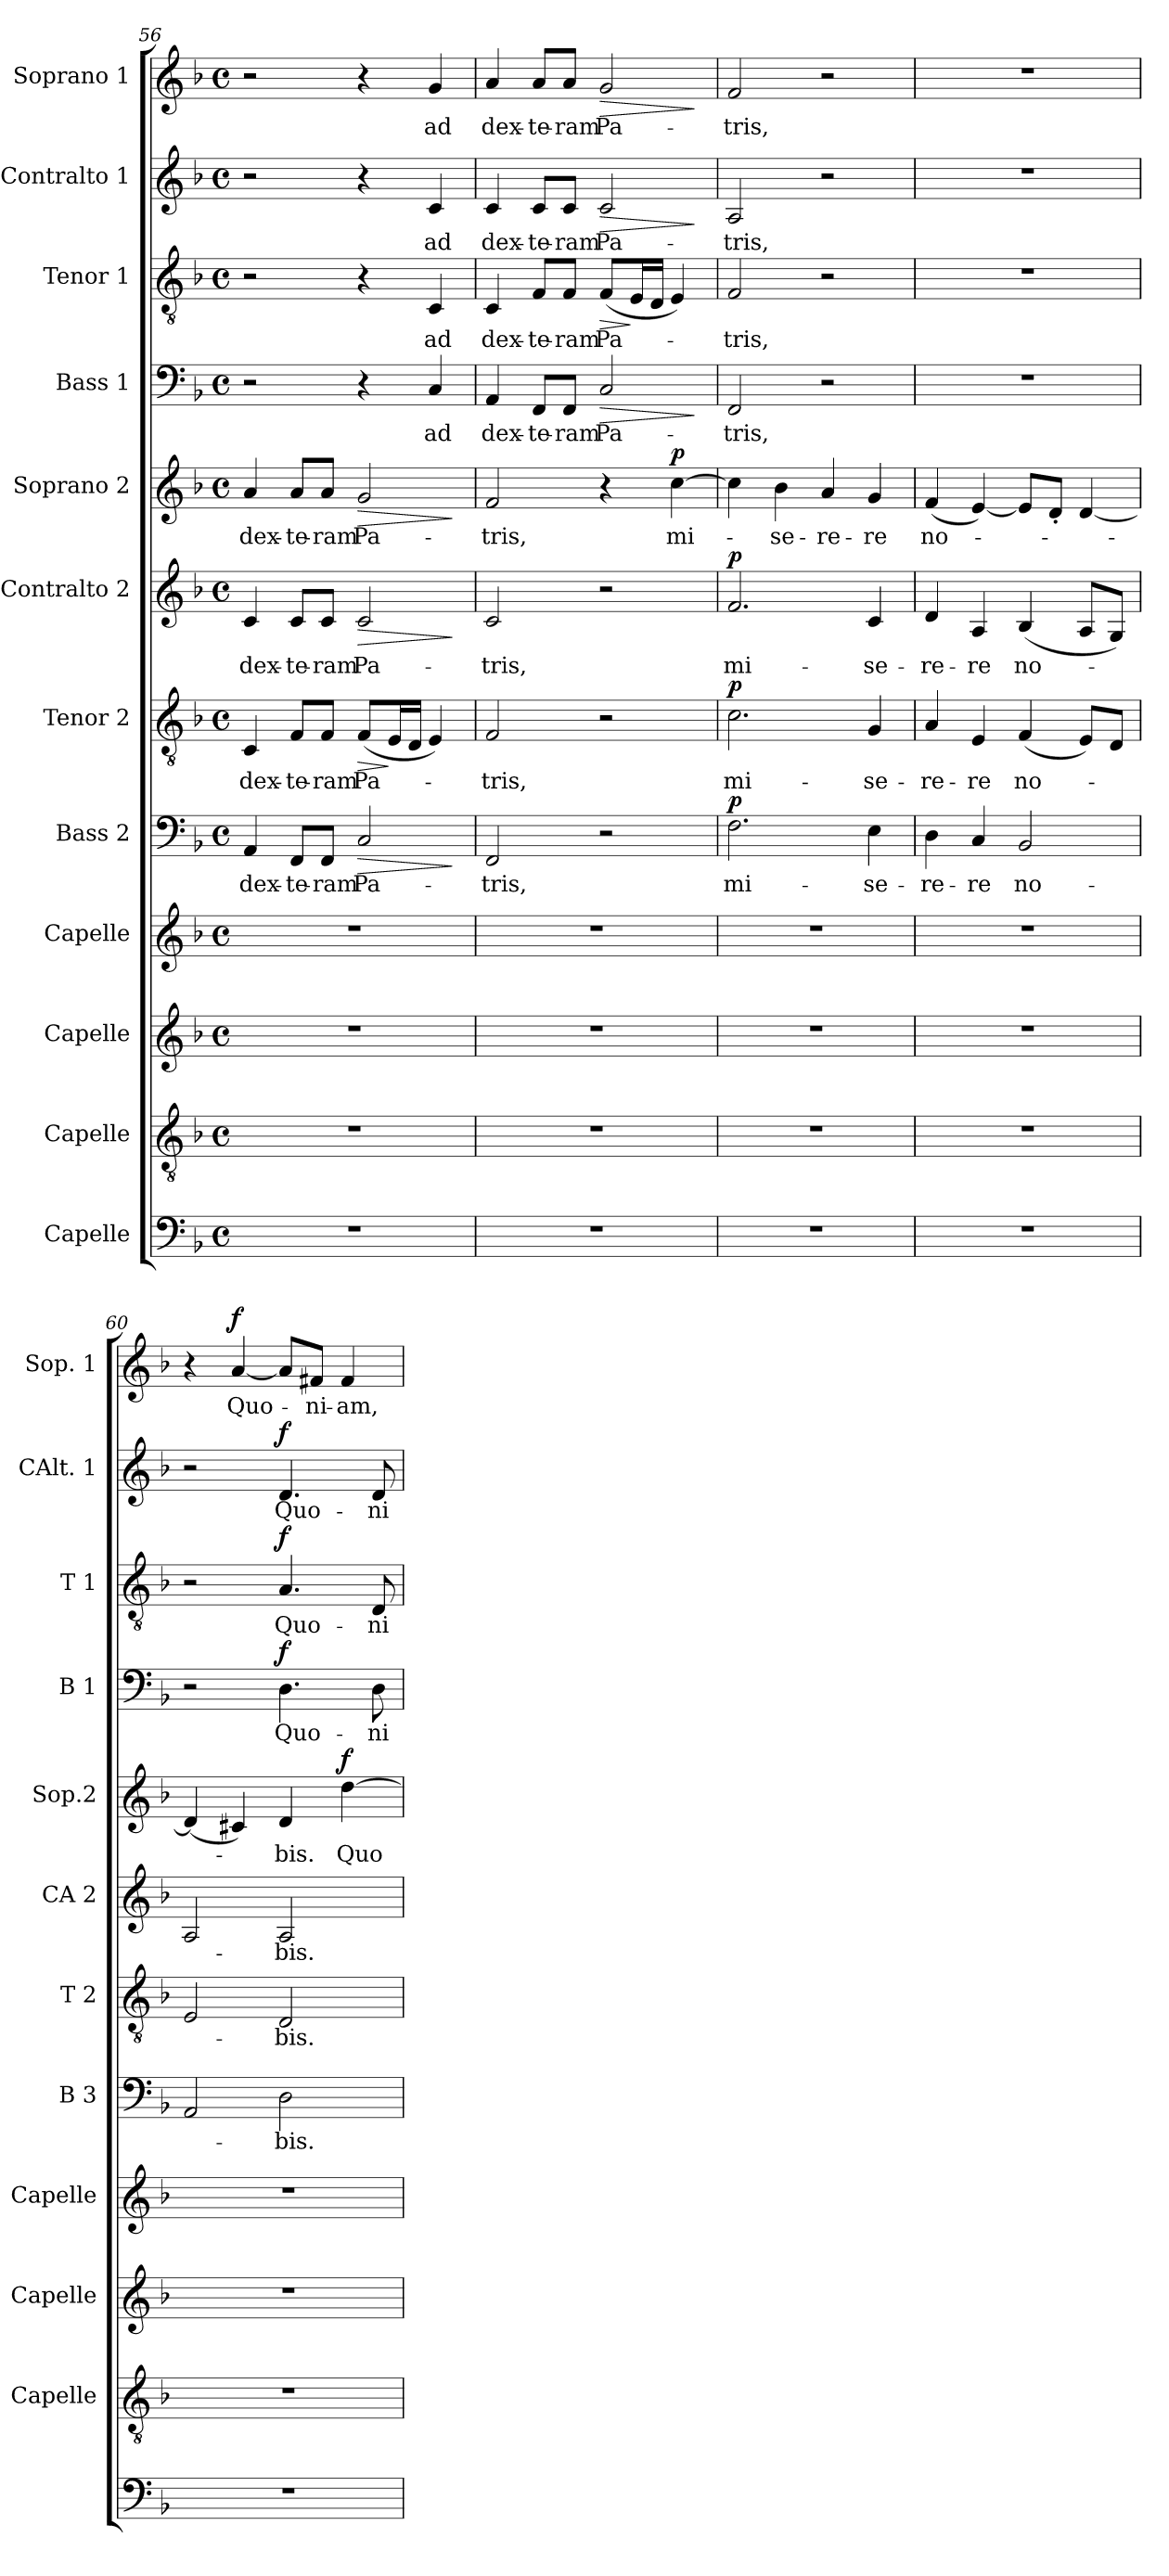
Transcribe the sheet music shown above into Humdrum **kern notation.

**kern	**kern	**kern	**kern	**kern	**text	**dynam	**kern	**text	**dynam	**kern	**text	**dynam	**kern	**text	**dynam	**kern	**text	**dynam	**kern	**text	**dynam	**kern	**text	**dynam	**kern	**text	**dynam
*part12	*part11	*part10	*part9	*part8	*part8	*part8	*part7	*part7	*part7	*part6	*part6	*part6	*part5	*part5	*part5	*part4	*part4	*part4	*part3	*part3	*part3	*part2	*part2	*part2	*part1	*part1	*part1
*staff12	*staff11	*staff10	*staff9	*staff8	*staff8	*staff8	*staff7	*staff7	*staff7	*staff6	*staff6	*staff6	*staff5	*staff5	*staff5	*staff4	*staff4	*staff4	*staff3	*staff3	*staff3	*staff2	*staff2	*staff2	*staff1	*staff1	*staff1
*I"Capelle	*I"Capelle	*I"Capelle	*I"Capelle	*I"Bass 2	*	*	*I"Tenor 2	*	*	*I"Contralto 2	*	*	*I"Soprano 2	*	*	*I"Bass 1	*	*	*I"Tenor 1	*	*	*I"Contralto 1	*	*	*I"Soprano 1	*	*
*	*I'Capelle	*I'Capelle	*I'Capelle	*I'B 3	*	*	*I'T 2	*	*	*I'CA 2	*	*	*I'Sop.2	*	*	*I'B 1	*	*	*I'T 1	*	*	*I'CAlt. 1	*	*	*I'Sop. 1	*	*
*clefF4	*clefGv2	*clefG2	*clefG2	*clefF4	*	*	*clefGv2	*	*	*clefG2	*	*	*clefG2	*	*	*clefF4	*	*	*clefGv2	*	*	*clefG2	*	*	*clefG2	*	*
*k[b-]	*k[b-]	*k[b-]	*k[b-]	*k[b-]	*	*	*k[b-]	*	*	*k[b-]	*	*	*k[b-]	*	*	*k[b-]	*	*	*k[b-]	*	*	*k[b-]	*	*	*k[b-]	*	*
*F:	*F:	*F:	*F:	*F:	*	*	*F:	*	*	*F:	*	*	*F:	*	*	*F:	*	*	*F:	*	*	*F:	*	*	*F:	*	*
*M4/4	*M4/4	*M4/4	*M4/4	*M4/4	*	*	*M4/4	*	*	*M4/4	*	*	*M4/4	*	*	*M4/4	*	*	*M4/4	*	*	*M4/4	*	*	*M4/4	*	*
*met(c)	*met(c)	*met(c)	*met(c)	*met(c)	*	*	*met(c)	*	*	*met(c)	*	*	*met(c)	*	*	*met(c)	*	*	*met(c)	*	*	*met(c)	*	*	*met(c)	*	*
=56	=56	=56	=56	=56	=56	=56	=56	=56	=56	=56	=56	=56	=56	=56	=56	=56	=56	=56	=56	=56	=56	=56	=56	=56	=56	=56	=56
1r	1r	1r	1r	4AA/	dex-	.	4C/	dex-	.	4c/	dex-	.	4a/	dex-	.	2r	.	.	2r	.	.	2r	.	.	2r	.	.
.	.	.	.	8FF/L	-te-	.	8F/L	-te-	.	8c/L	-te-	.	8a/L	-te-	.	.	.	.	.	.	.	.	.	.	.	.	.
.	.	.	.	8FF/J	-ram	.	8F/J	-ram	.	8c/J	-ram	.	8a/J	-ram	.	.	.	.	.	.	.	.	.	.	.	.	.
!	!	!	!	!	!	!LO:HP:b	!	!	!LO:HP:b	!	!	!LO:HP:b	!	!	!LO:HP:b	!	!	!	!	!	!	!	!	!	!	!	!
.	.	.	.	2C/	Pa-	>	(8F/L	Pa-	>	2c/	Pa-	>	2g/	Pa-	>	4r	.	.	4r	.	.	4r	.	.	4r	.	.
.	.	.	.	.	.	.	16E/L	.	]	.	.	.	.	.	.	.	.	.	.	.	.	.	.	.	.	.	.
.	.	.	.	.	.	.	16D/JJ	.	.	.	.	.	.	.	.	.	.	.	.	.	.	.	.	.	.	.	.
.	.	.	.	.	.	.	4E/)	.	.	.	.	.	.	.	.	4C/	ad	.	4C/	ad	.	4c/	ad	.	4g/	ad	.
.	.	.	.	.	.	]	.	.	.	.	.	]	.	.	]	.	.	.	.	.	.	.	.	.	.	.	.
=57	=57	=57	=57	=57	=57	=57	=57	=57	=57	=57	=57	=57	=57	=57	=57	=57	=57	=57	=57	=57	=57	=57	=57	=57	=57	=57	=57
1r	1r	1r	1r	2FF/	-tris,	.	2F/	-tris,	.	2c/	-tris,	.	2f/	-tris,	.	4AA/	dex-	.	4C/	dex-	.	4c/	dex-	.	4a/	dex-	.
.	.	.	.	.	.	.	.	.	.	.	.	.	.	.	.	8FF/L	-te-	.	8F/L	-te-	.	8c/L	-te-	.	8a/L	-te-	.
.	.	.	.	.	.	.	.	.	.	.	.	.	.	.	.	8FF/J	-ram	.	8F/J	-ram	.	8c/J	-ram	.	8a/J	-ram	.
!	!	!	!	!	!	!	!	!	!	!	!	!	!	!	!	!	!	!LO:HP:b	!	!	!LO:HP:b	!	!	!LO:HP:b	!	!	!LO:HP:b
.	.	.	.	2r	.	.	2r	.	.	2r	.	.	4r	.	.	2C/	Pa-	>	(8F/L	Pa-	>	2c/	Pa-	>	2g/	Pa-	>
.	.	.	.	.	.	.	.	.	.	.	.	.	.	.	.	.	.	.	16E/L	.	]	.	.	.	.	.	.
.	.	.	.	.	.	.	.	.	.	.	.	.	.	.	.	.	.	.	16D/JJ	.	.	.	.	.	.	.	.
!	!	!	!	!	!	!	!	!	!	!	!	!	!	!	!LO:DY:a	!	!	!	!	!	!	!	!	!	!	!	!
.	.	.	.	.	.	.	.	.	.	.	.	.	[4cc\	mi-	p	.	.	.	4E/)	.	.	.	.	.	.	.	.
.	.	.	.	.	.	.	.	.	.	.	.	.	.	.	.	.	.	]	.	.	.	.	.	]	.	.	]
=58	=58	=58	=58	=58	=58	=58	=58	=58	=58	=58	=58	=58	=58	=58	=58	=58	=58	=58	=58	=58	=58	=58	=58	=58	=58	=58	=58
!	!	!	!	!	!	!LO:DY:a	!	!	!LO:DY:a	!	!	!LO:DY:a	!	!	!	!	!	!	!	!	!	!	!	!	!	!	!
1r	1r	1r	1r	2.F\	mi-	p	2.c\	mi-	p	2.f/	mi-	p	4cc\]	.	.	2FF/	-tris,	.	2F/	-tris,	.	2A/	-tris,	.	2f/	-tris,	.
.	.	.	.	.	.	.	.	.	.	.	.	.	4b-\	-se-	.	.	.	.	.	.	.	.	.	.	.	.	.
.	.	.	.	.	.	.	.	.	.	.	.	.	4a/	-re-	.	2r	.	.	2r	.	.	2r	.	.	2r	.	.
.	.	.	.	4E\	-se-	.	4G/	-se-	.	4c/	-se-	.	4g/	-re	.	.	.	.	.	.	.	.	.	.	.	.	.
=59	=59	=59	=59	=59	=59	=59	=59	=59	=59	=59	=59	=59	=59	=59	=59	=59	=59	=59	=59	=59	=59	=59	=59	=59	=59	=59	=59
1r	1r	1r	1r	4D\	-re-	.	4A/	-re-	.	4d/	-re-	.	(4f/	no-	.	1r	.	.	1r	.	.	1r	.	.	1r	.	.
.	.	.	.	4C/	-re	.	4E/	-re	.	4A/	-re	.	[4e/)	.	.	.	.	.	.	.	.	.	.	.	.	.	.
.	.	.	.	(2BB-/	no-	.	(4F/	no-	.	(4B-/	no-	.	8e/L]	.	.	.	.	.	.	.	.	.	.	.	.	.	.
.	.	.	.	.	.	.	.	.	.	.	.	.	8d'</J	.	.	.	.	.	.	.	.	.	.	.	.	.	.
.	.	.	.	.	.	.	8E/L)	.	.	8A/L	.	.	[4d/	.	.	.	.	.	.	.	.	.	.	.	.	.	.
.	.	.	.	.	.	.	8D/J	.	.	8G/J)	.	.	.	.	.	.	.	.	.	.	.	.	.	.	.	.	.
!!LO:PB:g=z
=60	=60	=60	=60	=60	=60	=60	=60	=60	=60	=60	=60	=60	=60	=60	=60	=60	=60	=60	=60	=60	=60	=60	=60	=60	=60	=60	=60
1r	1r	1r	1r	(2AA/	.	.	(2E/	.	.	(2A/	.	.	(4d/]	.	.	2r	.	.	2r	.	.	2r	.	.	4r	.	.
!	!	!	!	!	!	!	!	!	!	!	!	!	!	!	!	!	!	!	!	!	!	!	!	!	!	!	!LO:DY:a
.	.	.	.	.	.	.	.	.	.	.	.	.	4c#X/)	.	.	.	.	.	.	.	.	.	.	.	[4a/	Quo-	f
!	!	!	!	!	!	!	!	!	!	!	!	!	!	!	!	!	!	!LO:DY:a	!	!	!LO:DY:a	!	!	!LO:DY:a	!	!	!
.	.	.	.	2D\	-bis.	.	2D/	-bis.	.	2A/	-bis.	.	4d/	-bis.	.	4.D\	Quo-	f	4.A/	Quo-	f	4.d/	Quo-	f	8a/L]	.	.
.	.	.	.	.	.	.	.	.	.	.	.	.	.	.	.	.	.	.	.	.	.	.	.	.	8f#X/J	-ni-	.
!	!	!	!	!	!	!	!	!	!	!	!	!	!	!	!LO:DY:a	!	!	!	!	!	!	!	!	!	!	!	!
.	.	.	.	.	.	.	.	.	.	.	.	.	[4dd\	Quo-	f	.	.	.	.	.	.	.	.	.	4f#/	-am,	.
.	.	.	.	.	.	.	.	.	.	.	.	.	.	.	.	8D\	-ni-	.	8D/	-ni-	.	8d/	-ni-	.	.	.	.
=	=	=	=	=	=	=	=	=	=	=	=	=	=	=	=	=	=	=	=	=	=	=	=	=	=	=	=
*-	*-	*-	*-	*-	*-	*-	*-	*-	*-	*-	*-	*-	*-	*-	*-	*-	*-	*-	*-	*-	*-	*-	*-	*-	*-	*-	*-
